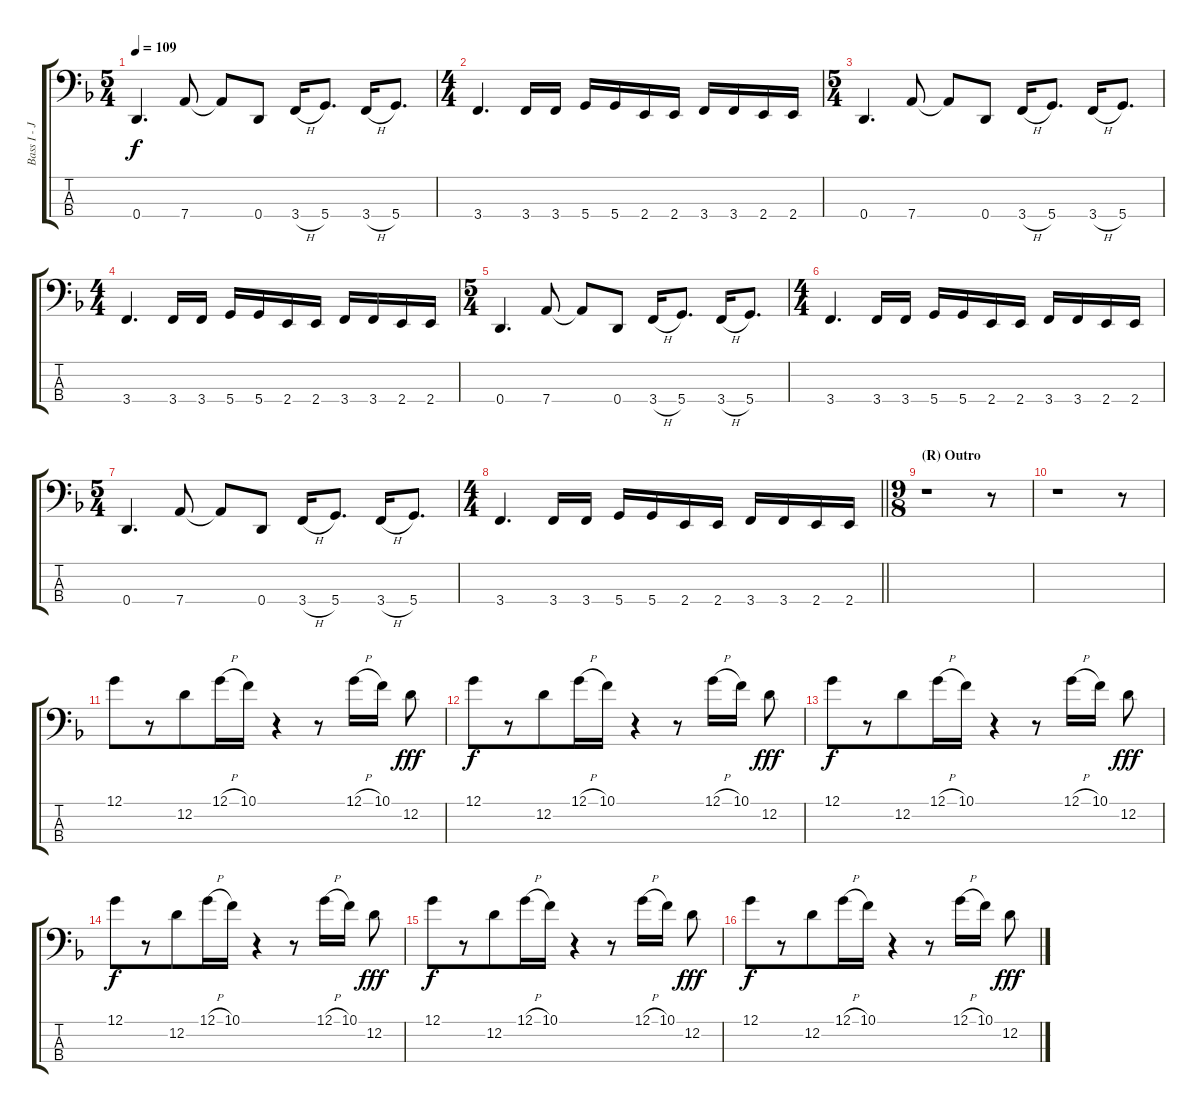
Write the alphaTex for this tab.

\track ("Bass I - Justin" "Bass I - J") {instrument electricbasspick}
\staff {score tabs}
\tuning (G2 D2 A1 D1) {hide}
\ts (5 4)
\tempo 109
\clef f4
\ks dminor
0.4.4{d dy f} 7.4.8 7.4{t}.8 0.4.8 3.4{h}.16 5.4.8{d} 3.4{h}.16 5.4.8{d} |
\ts (4 4)
3.4.4{d} 3.4.16 3.4.16 5.4.16 5.4.16 2.4.16 2.4.16 3.4.16 3.4.16 2.4.16 2.4.16 |
\ts (5 4)
0.4.4{d} 7.4.8{beam split} 7.4{t}.8 0.4.8 3.4{h}.16 5.4.8{d} 3.4{h}.16 5.4.8{d} |
\ts (4 4)
3.4.4{d} 3.4.16 3.4.16 5.4.16 5.4.16 2.4.16 2.4.16 3.4.16 3.4.16 2.4.16 2.4.16 |
\ts (5 4)
0.4.4{d} 7.4.8{beam split} 7.4{t}.8 0.4.8 3.4{h}.16 5.4.8{d} 3.4{h}.16 5.4.8{d} |
\ts (4 4)
3.4.4{d} 3.4.16 3.4.16 5.4.16 5.4.16 2.4.16 2.4.16 3.4.16 3.4.16 2.4.16 2.4.16 |
\ts (5 4)
0.4.4{d} 7.4.8 7.4{t}.8 0.4.8 3.4{h}.16 5.4.8{d} 3.4{h}.16 5.4.8{d} |
\ts (4 4)
\barLineRight lightlight
3.4.4{d} 3.4.16 3.4.16 5.4.16 5.4.16 2.4.16 2.4.16 3.4.16 3.4.16 2.4.16 2.4.16 |
\ts (9 8)
\section ("" "(R) Outro")
r.1 r.8 |
r.1 r.8 |
12.1.8 r.8 12.2.8{beam merge} 12.1{h}.16 10.1.16 r.4 r.8 12.1{h}.16{beam merge} 10.1.16{beam split} 12.2.8{dy fff} |
12.1.8{dy f} r.8 12.2.8{beam merge} 12.1{h}.16 10.1.16 r.4 r.8 12.1{h}.16{beam merge} 10.1.16{beam split} 12.2.8{dy fff} |
12.1.8{dy f} r.8 12.2.8{beam merge} 12.1{h}.16 10.1.16 r.4 r.8 12.1{h}.16{beam merge} 10.1.16{beam split} 12.2.8{dy fff} |
12.1.8{dy f} r.8 12.2.8{beam merge} 12.1{h}.16 10.1.16 r.4 r.8 12.1{h}.16{beam merge} 10.1.16{beam split} 12.2.8{dy fff} |
12.1.8{dy f} r.8 12.2.8{beam merge} 12.1{h}.16 10.1.16 r.4 r.8 12.1{h}.16{beam merge} 10.1.16{beam split} 12.2.8{dy fff} |
12.1.8{dy f} r.8 12.2.8{beam merge} 12.1{h}.16 10.1.16 r.4 r.8 12.1{h}.16{beam merge} 10.1.16{beam split} 12.2.8{dy fff}
